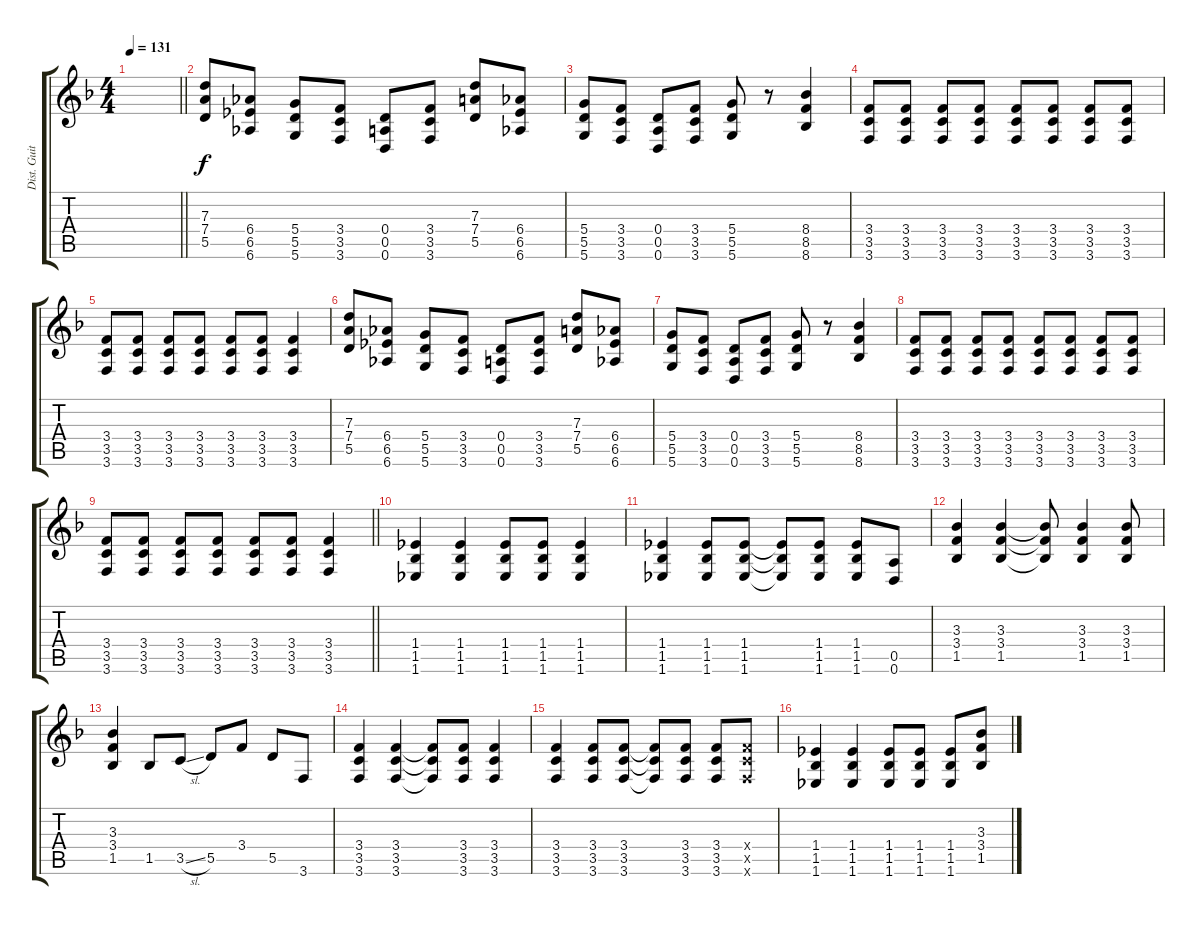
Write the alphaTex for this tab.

\track ("Dist. Guitar 2" "Dist. Guit") {instrument distortionguitar}
\staff {score tabs}
\tuning (E4 B3 G3 D3 A2 D2) {hide}
\ts (4 4)
\tempo 131
\clef g2
\barLineRight lightlight
\ks f
|
(7.3 7.4 5.5).8 (6.4 6.5 6.6).8 (5.4 5.5 5.6).8 (3.4 3.5 3.6).8 (0.4 0.5 0.6).8 (3.4 3.5 3.6).8 (7.3 7.4 5.5).8 (6.4 6.5 6.6).8 |
(5.4 5.5 5.6).8 (3.4 3.5 3.6).8 (0.4 0.5 0.6).8 (3.4 3.5 3.6).8 (5.4 5.5 5.6).8 r.8 (8.4 8.5 8.6).4 |
(3.4 3.5 3.6).8 (3.4 3.5 3.6).8 (3.4 3.5 3.6).8 (3.4 3.5 3.6).8 (3.4 3.5 3.6).8 (3.4 3.5 3.6).8 (3.4 3.5 3.6).8 (3.4 3.5 3.6).8 |
(3.4 3.5 3.6).8 (3.4 3.5 3.6).8 (3.4 3.5 3.6).8 (3.4 3.5 3.6).8 (3.4 3.5 3.6).8 (3.4 3.5 3.6).8 (3.4 3.5 3.6).4 |
(7.3 7.4 5.5).8 (6.4 6.5 6.6).8 (5.4 5.5 5.6).8 (3.4 3.5 3.6).8 (0.4 0.5 0.6).8 (3.4 3.5 3.6).8 (7.3 7.4 5.5).8 (6.4 6.5 6.6).8 |
(5.4 5.5 5.6).8 (3.4 3.5 3.6).8 (0.4 0.5 0.6).8 (3.4 3.5 3.6).8 (5.4 5.5 5.6).8 r.8 (8.4 8.5 8.6).4 |
(3.4 3.5 3.6).8 (3.4 3.5 3.6).8 (3.4 3.5 3.6).8 (3.4 3.5 3.6).8 (3.4 3.5 3.6).8 (3.4 3.5 3.6).8 (3.4 3.5 3.6).8 (3.4 3.5 3.6).8 |
\barLineRight lightlight
(3.4 3.5 3.6).8 (3.4 3.5 3.6).8 (3.4 3.5 3.6).8 (3.4 3.5 3.6).8 (3.4 3.5 3.6).8 (3.4 3.5 3.6).8 (3.4 3.5 3.6).4 |
(1.4 1.5 1.6).4 (1.4 1.5 1.6).4 (1.4 1.5 1.6).8 (1.4 1.5 1.6).8 (1.4 1.5 1.6).4 |
(1.4 1.5 1.6).4 (1.4 1.5 1.6).8 (1.4 1.5 1.6).8 (1.4{t} 1.5{t} 1.6{t}).8 (1.4 1.5 1.6).8 (1.4 1.5 1.6).8 (0.5 0.6).8 |
(3.3 3.4 1.5).4 (3.3 3.4 1.5).4 (3.3{t} 3.4{t} 1.5{t}).8 (3.3 3.4 1.5).4 (3.3 3.4 1.5).8 |
(3.3 3.4 1.5).4 1.5.8 3.5{sl}.8 5.5.8 3.4.8 5.5.8 3.6.8 |
(3.4 3.5 3.6).4 (3.4 3.5 3.6).4 (3.4{t} 3.5{t} 3.6{t}).8 (3.4 3.5 3.6).8 (3.4 3.5 3.6).4 |
(3.4 3.5 3.6).4 (3.4 3.5 3.6).8 (3.4 3.5 3.6).8 (3.4{t} 3.5{t} 3.6{t}).8 (3.4 3.5 3.6).8 (3.4 3.5 3.6).8 (3.4{x} 3.5{x} 3.6{x}).8 |
(1.4 1.5 1.6).4 (1.4 1.5 1.6).4 (1.4 1.5 1.6).8 (1.4 1.5 1.6).8 (1.4 1.5 1.6).8 (3.3 3.4 1.5).8
